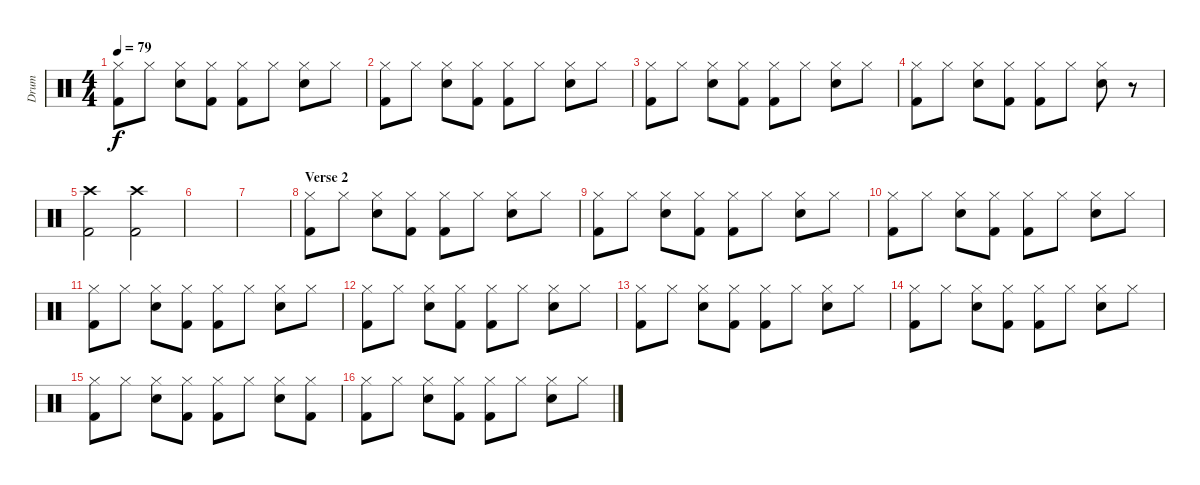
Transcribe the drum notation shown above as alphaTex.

\track ("Drum" "Drum") {instrument percussion}
\staff {score}
\articulation defaults
\ts (4 4)
\tempo 79
\clef neutral
\ks c
("Hi-Hat (closed)" "Kick (hit) 2").8{dy f} "Hi-Hat (closed)".8 ("Hi-Hat (closed)" "Snare (hit) 2").8 ("Hi-Hat (closed)" "Kick (hit) 2").8 ("Hi-Hat (closed)" "Kick (hit) 2").8 "Hi-Hat (closed)".8 ("Hi-Hat (closed)" "Snare (hit) 2").8 "Hi-Hat (closed)".8 |
("Hi-Hat (closed)" "Kick (hit) 2").8 "Hi-Hat (closed)".8 ("Hi-Hat (closed)" "Snare (hit) 2").8 ("Hi-Hat (closed)" "Kick (hit) 2").8 ("Hi-Hat (closed)" "Kick (hit) 2").8 "Hi-Hat (closed)".8 ("Hi-Hat (closed)" "Snare (hit) 2").8 "Hi-Hat (closed)".8 |
("Hi-Hat (closed)" "Kick (hit) 2").8 "Hi-Hat (closed)".8 ("Hi-Hat (closed)" "Snare (hit) 2").8 ("Hi-Hat (closed)" "Kick (hit) 2").8 ("Hi-Hat (closed)" "Kick (hit) 2").8 "Hi-Hat (closed)".8 ("Hi-Hat (closed)" "Snare (hit) 2").8 "Hi-Hat (closed)".8 |
("Hi-Hat (closed)" "Kick (hit) 2").8 "Hi-Hat (closed)".8 ("Hi-Hat (closed)" "Snare (hit) 2").8 ("Hi-Hat (closed)" "Kick (hit) 2").8 ("Hi-Hat (closed)" "Kick (hit) 2").8 "Hi-Hat (closed)".8 ("Hi-Hat (closed)" "Snare (hit) 2").8 r.8 |
("Crash high (hit)" "Kick (hit) 2").2 ("Crash high (hit)" "Kick (hit) 2").2 |
|
|
\section ("" "Verse 2")
("Hi-Hat (closed)" "Kick (hit) 2").8 "Hi-Hat (closed)".8 ("Hi-Hat (closed)" "Snare (hit) 2").8 ("Hi-Hat (closed)" "Kick (hit) 2").8 ("Hi-Hat (closed)" "Kick (hit) 2").8 "Hi-Hat (closed)".8 ("Hi-Hat (closed)" "Snare (hit) 2").8 "Hi-Hat (closed)".8 |
("Hi-Hat (closed)" "Kick (hit) 2").8 "Hi-Hat (closed)".8 ("Hi-Hat (closed)" "Snare (hit) 2").8 ("Hi-Hat (closed)" "Kick (hit) 2").8 ("Hi-Hat (closed)" "Kick (hit) 2").8 "Hi-Hat (closed)".8 ("Hi-Hat (closed)" "Snare (hit) 2").8 "Hi-Hat (closed)".8 |
("Hi-Hat (closed)" "Kick (hit) 2").8 "Hi-Hat (closed)".8 ("Hi-Hat (closed)" "Snare (hit) 2").8 ("Hi-Hat (closed)" "Kick (hit) 2").8 ("Hi-Hat (closed)" "Kick (hit) 2").8 "Hi-Hat (closed)".8 ("Hi-Hat (closed)" "Snare (hit) 2").8 "Hi-Hat (closed)".8 |
("Hi-Hat (closed)" "Kick (hit) 2").8 "Hi-Hat (closed)".8 ("Hi-Hat (closed)" "Snare (hit) 2").8 ("Hi-Hat (closed)" "Kick (hit) 2").8 ("Hi-Hat (closed)" "Kick (hit) 2").8 "Hi-Hat (closed)".8 ("Hi-Hat (closed)" "Snare (hit) 2").8 "Hi-Hat (closed)".8 |
("Hi-Hat (closed)" "Kick (hit) 2").8 "Hi-Hat (closed)".8 ("Hi-Hat (closed)" "Snare (hit) 2").8 ("Hi-Hat (closed)" "Kick (hit) 2").8 ("Hi-Hat (closed)" "Kick (hit) 2").8 "Hi-Hat (closed)".8 ("Hi-Hat (closed)" "Snare (hit) 2").8 "Hi-Hat (closed)".8 |
("Hi-Hat (closed)" "Kick (hit) 2").8 "Hi-Hat (closed)".8 ("Hi-Hat (closed)" "Snare (hit) 2").8 ("Hi-Hat (closed)" "Kick (hit) 2").8 ("Hi-Hat (closed)" "Kick (hit) 2").8 "Hi-Hat (closed)".8 ("Hi-Hat (closed)" "Snare (hit) 2").8 "Hi-Hat (closed)".8 |
("Hi-Hat (closed)" "Kick (hit) 2").8 "Hi-Hat (closed)".8 ("Hi-Hat (closed)" "Snare (hit) 2").8 ("Hi-Hat (closed)" "Kick (hit) 2").8 ("Hi-Hat (closed)" "Kick (hit) 2").8 "Hi-Hat (closed)".8 ("Hi-Hat (closed)" "Snare (hit) 2").8 "Hi-Hat (closed)".8 |
("Hi-Hat (closed)" "Kick (hit) 2").8 "Hi-Hat (closed)".8 ("Hi-Hat (closed)" "Snare (hit) 2").8 ("Hi-Hat (closed)" "Kick (hit) 2").8 ("Hi-Hat (closed)" "Kick (hit) 2").8 "Hi-Hat (closed)".8 ("Hi-Hat (closed)" "Snare (hit) 2").8 ("Hi-Hat (closed)" "Kick (hit) 2").8 |
("Hi-Hat (closed)" "Kick (hit) 2").8 "Hi-Hat (closed)".8 ("Hi-Hat (closed)" "Snare (hit) 2").8 ("Hi-Hat (closed)" "Kick (hit) 2").8 ("Hi-Hat (closed)" "Kick (hit) 2").8 "Hi-Hat (closed)".8 ("Hi-Hat (closed)" "Snare (hit) 2").8 "Hi-Hat (closed)".8
